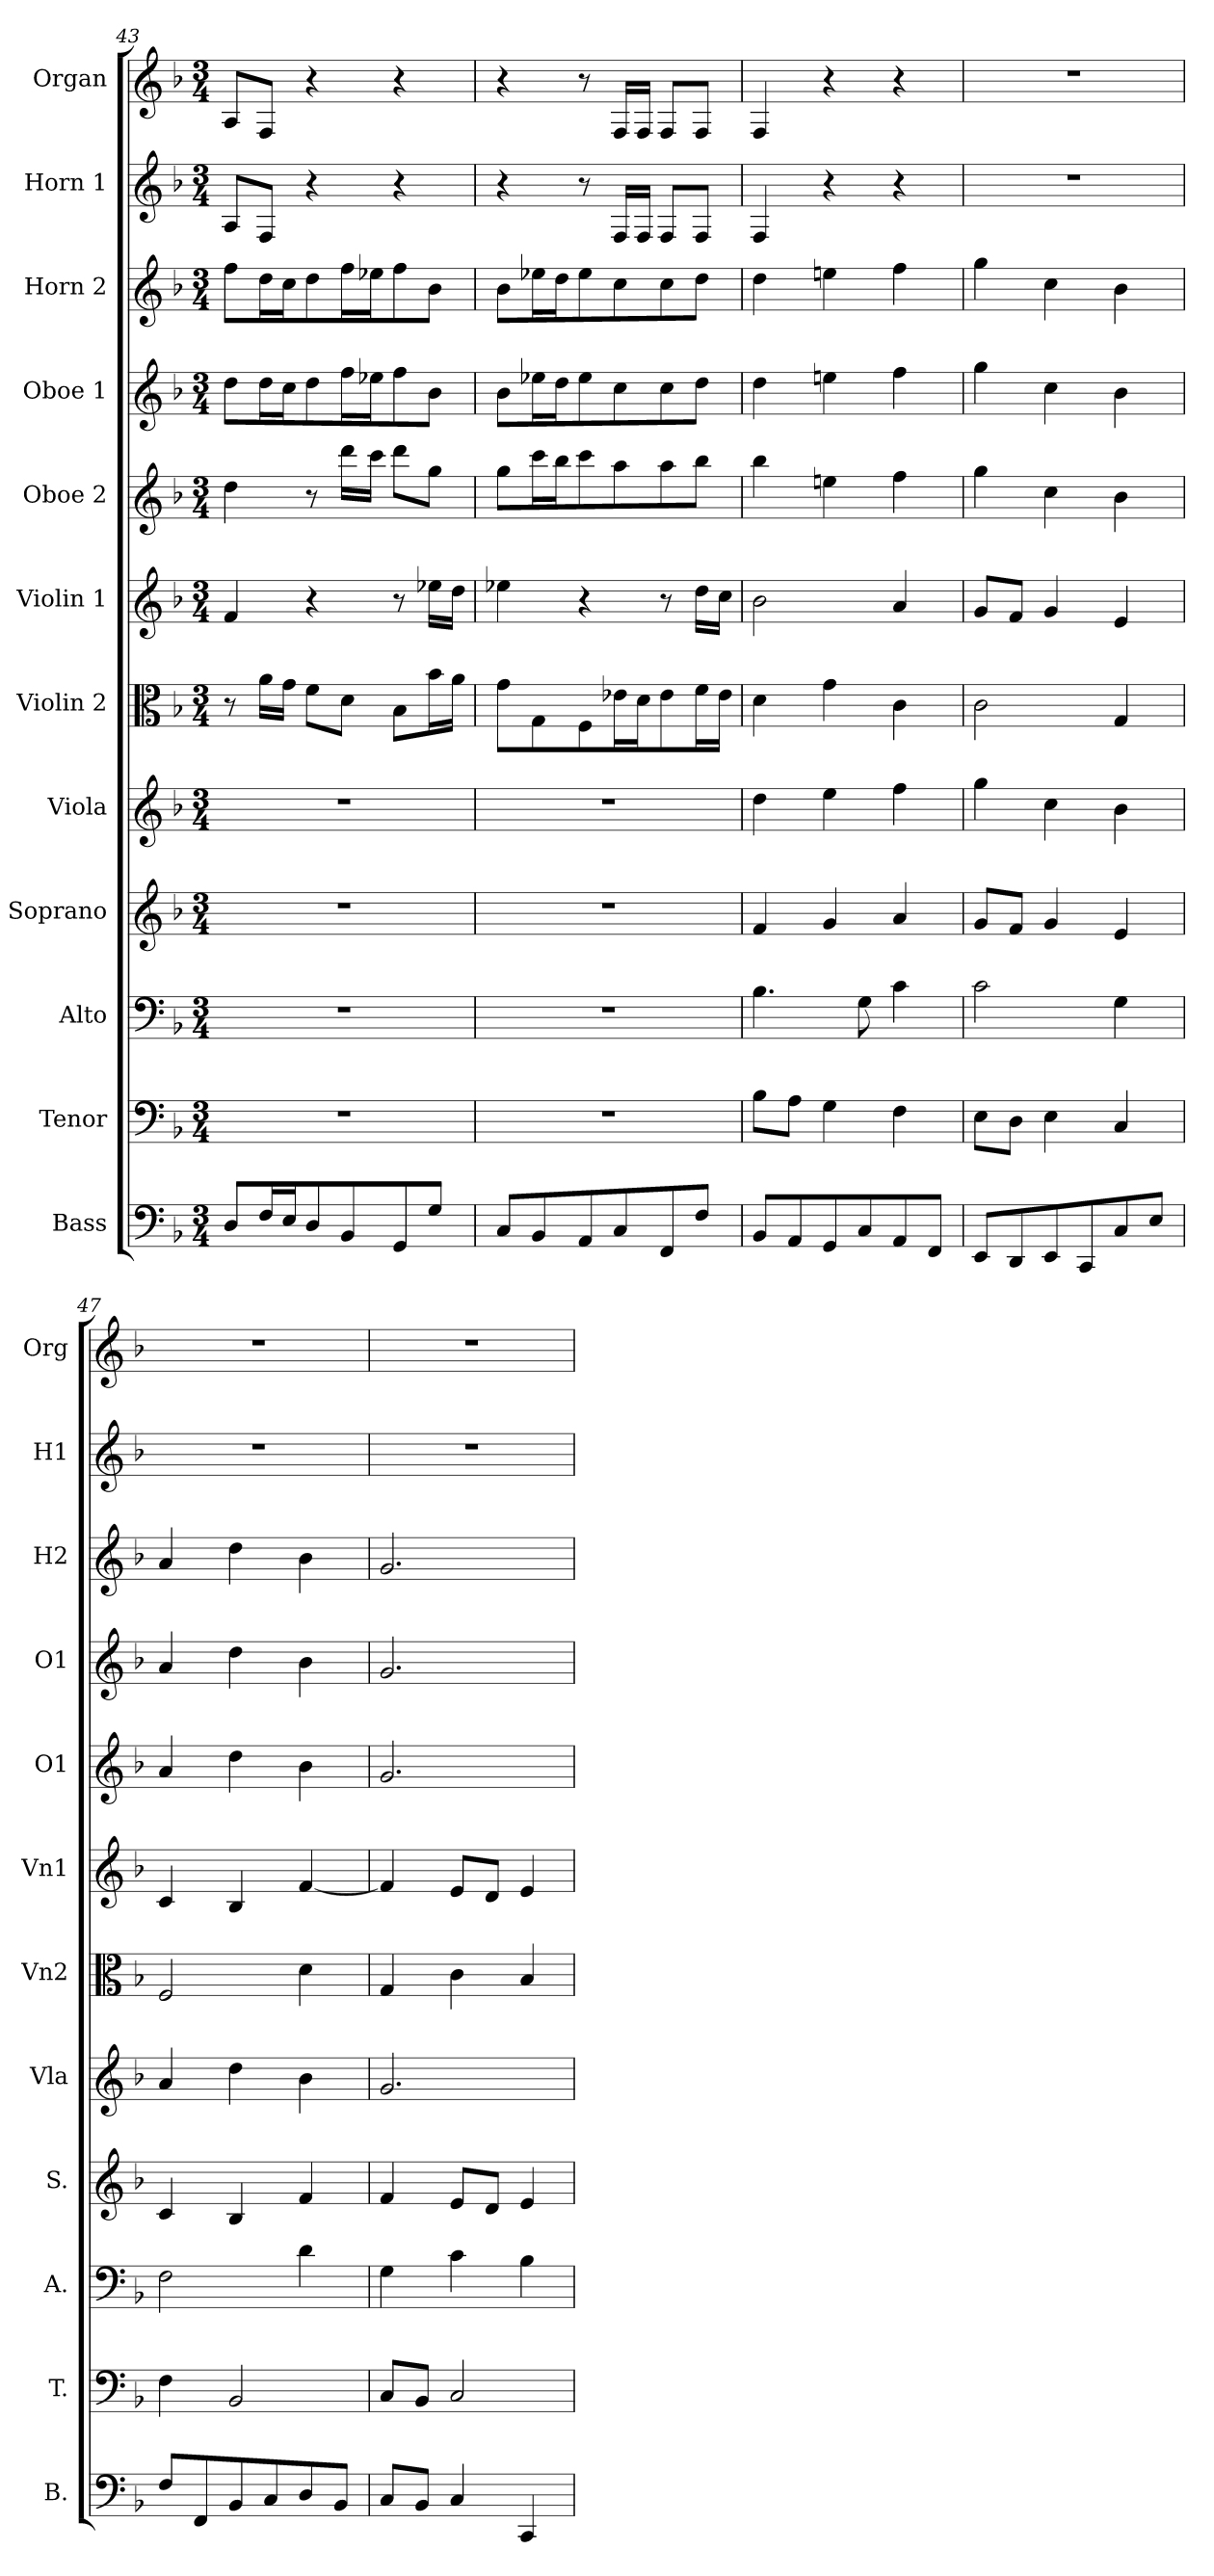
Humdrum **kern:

**kern	**kern	**kern	**kern	**kern	**kern	**kern	**kern	**kern	**kern	**kern	**kern
*part12	*part11	*part10	*part9	*part8	*part7	*part6	*part5	*part4	*part3	*part2	*part1
*staff12	*staff11	*staff10	*staff9	*staff8	*staff7	*staff6	*staff5	*staff4	*staff3	*staff2	*staff1
*I"Bass	*I"Tenor	*I"Alto	*I"Soprano	*I"Viola	*I"Violin 2	*I"Violin 1	*I"Oboe 2	*I"Oboe 1	*I"Horn 2	*I"Horn 1	*I"Organ
*I'B.	*I'T.	*I'A.	*I'S.	*I'Vla	*I'Vn2	*I'Vn1	*I'O1	*I'O1	*I'H2	*I'H1	*I'Org
*clefF4	*clefF4	*clefF4	*clefG2	*clefG2	*clefC3	*clefG2	*clefG2	*clefG2	*clefG2	*clefG2	*clefG2
*	*	*	*	*	*	*	*	*	*	*ITrd4c7	*ITrd4c7
*k[b-]	*k[b-]	*k[b-]	*k[b-]	*k[b-]	*k[b-]	*k[b-]	*k[b-]	*k[b-]	*k[b-]	*k[b-e-]	*k[b-e-]
*F:	*F:	*F:	*F:	*F:	*F:	*F:	*F:	*F:	*F:	*B-:	*B-:
*M3/4	*M3/4	*M3/4	*M3/4	*M3/4	*M3/4	*M3/4	*M3/4	*M3/4	*M3/4	*M3/4	*M3/4
=43	=43	=43	=43	=43	=43	=43	=43	=43	=43	=43	=43
!	!LO:N:vis=2	!LO:N:vis=2	!LO:N:vis=2	!LO:N:vis=2	!	!	!	!	!	!	!
8D/L	2.r	2.r	2.r	2.r	8r	4f/	4dd\	8dd\L	8ff\L	8D/L	8D/L
16F/L	.	.	.	.	16a\LL	.	.	16dd\L	16dd\L	8BB-/J	8BB-/J
16E/J	.	.	.	.	16g\JJ	.	.	16cc\J	16cc\J	.	.
8D/	.	.	.	.	8f\L	4r	8r	8dd\	8dd\	4r	4r
8BB-/	.	.	.	.	8d\J	.	16ddd\LL	16ff\L	16ff\L	.	.
.	.	.	.	.	.	.	16ccc\JJ	16ee-X\J	16ee-X\J	.	.
8GG/	.	.	.	.	8B-\L	8r	8ddd\L	8ff\	8ff\	4r	4r
8G/J	.	.	.	.	16b-\L	16ee-X\LL	8gg\J	8b-\J	8b-\J	.	.
.	.	.	.	.	16a\JJ	16dd\JJ	.	.	.	.	.
=44	=44	=44	=44	=44	=44	=44	=44	=44	=44	=44	=44
!	!LO:N:vis=2	!LO:N:vis=2	!LO:N:vis=2	!LO:N:vis=2	!	!	!	!	!	!	!
8C/L	2.r	2.r	2.r	2.r	8g\L	4ee-X\	8gg\L	8b-\L	8b-\L	4r	4r
8BB-/	.	.	.	.	8G\	.	16ccc\L	16ee-X\L	16ee-X\L	.	.
.	.	.	.	.	.	.	16bb-\J	16dd\J	16dd\J	.	.
8AA/	.	.	.	.	8F\	4r	8ccc\	8ee-\	8ee-\	8r	8r
8C/	.	.	.	.	16e-X\L	.	8aa\	8cc\	8cc\	16BB-/LL	16BB-/LL
.	.	.	.	.	16d\J	.	.	.	.	16BB-/JJ	16BB-/JJ
8FF/	.	.	.	.	8e-\	8r	8aa\	8cc\	8cc\	8BB-/L	8BB-/L
8F/J	.	.	.	.	16f\L	16dd\LL	8bb-\J	8dd\J	8dd\J	8BB-/J	8BB-/J
.	.	.	.	.	16e-\JJ	16cc\JJ	.	.	.	.	.
!!LO:PB:g=z
=45	=45	=45	=45	=45	=45	=45	=45	=45	=45	=45	=45
8BB-/L	8B-\L	4.B-\	4f/	4dd\	4d\	2b-\	4bb-\	4dd\	4dd\	4BB-/	4BB-/
8AA/	8A\J	.	.	.	.	.	.	.	.	.	.
8GG/	4G\	.	4g/	4ee\	4g\	.	4een\	4een\	4een\	4r	4r
8C/	.	8G\	.	.	.	.	.	.	.	.	.
8AA/	4F\	4c\	4a/	4ff\	4c\	4a/	4ff\	4ff\	4ff\	4r	4r
8FF/J	.	.	.	.	.	.	.	.	.	.	.
=46	=46	=46	=46	=46	=46	=46	=46	=46	=46	=46	=46
!	!	!	!	!	!	!	!	!	!	!LO:N:vis=2	!LO:N:vis=2
8EE/L	8E\L	2c\	8g/L	4gg\	2c\	8g/L	4gg\	4gg\	4gg\	2.r	2.r
8DD/	8D\J	.	8f/J	.	.	8f/J	.	.	.	.	.
8EE/	4E\	.	4g/	4cc\	.	4g/	4cc\	4cc\	4cc\	.	.
8CC/	.	.	.	.	.	.	.	.	.	.	.
8C/	4C/	4G\	4e/	4b-\	4G/	4e/	4b-\	4b-\	4b-\	.	.
8E/J	.	.	.	.	.	.	.	.	.	.	.
=47	=47	=47	=47	=47	=47	=47	=47	=47	=47	=47	=47
!	!	!	!	!	!	!	!	!	!	!LO:N:vis=2	!LO:N:vis=2
8F/L	4F\	2F\	4c/	4a/	2F/	4c/	4a/	4a/	4a/	2.r	2.r
8FF/	.	.	.	.	.	.	.	.	.	.	.
8BB-/	2BB-/	.	4B-/	4dd\	.	4B-/	4dd\	4dd\	4dd\	.	.
8C/	.	.	.	.	.	.	.	.	.	.	.
8D/	.	4d\	4f/	4b-\	4d\	[4f/	4b-\	4b-\	4b-\	.	.
8BB-/J	.	.	.	.	.	.	.	.	.	.	.
=48	=48	=48	=48	=48	=48	=48	=48	=48	=48	=48	=48
!	!	!	!	!	!	!	!	!	!	!LO:N:vis=2	!LO:N:vis=2
8C/L	8C/L	4G\	4f/	2.g/	4G/	4f/]	2.g/	2.g/	2.g/	2.r	2.r
8BB-/J	8BB-/J	.	.	.	.	.	.	.	.	.	.
4C/	2C/	4c\	8e/L	.	4c\	8e/L	.	.	.	.	.
.	.	.	8d/J	.	.	8d/J	.	.	.	.	.
4CC/	.	4B-\	4e/	.	4B-/	4e/	.	.	.	.	.
=	=	=	=	=	=	=	=	=	=	=	=
*-	*-	*-	*-	*-	*-	*-	*-	*-	*-	*-	*-
